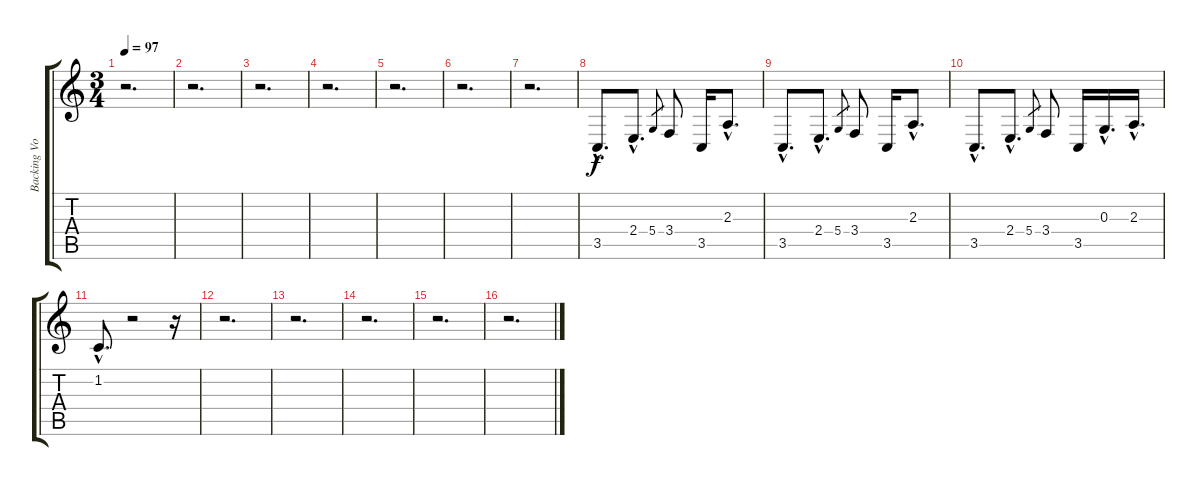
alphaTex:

\track ("Backing Vocal" "Backing Vo") {instrument tuba}
\staff {score tabs}
\tuning (E4 B3 G3 D3 A2 E2) {hide}
\ts (3 4)
\tempo 97
\clef g2
\ks c
r.2{d dy f} |
r.2{d} |
r.2{d} |
r.2{d} |
r.2{d} |
r.2{d} |
r.2{d} |
3.5{hac}.8{d} 2.4{hac}.8{d} 5.4.8{gr} 3.4.8 3.5.16 2.3{hac}.8{d} |
3.5{hac}.8{d} 2.4{hac}.8{d} 5.4.8{gr} 3.4.8 3.5.16 2.3{hac}.8{d} |
3.5{hac}.8{d} 2.4{hac}.8{d} 5.4.8{gr} 3.4.8 3.5.16 0.3{hac}.16{d} 2.3{hac}.16{d} |
1.2{hac}.8{d} r.2 r.16 |
r.2{d} |
r.2{d} |
r.2{d} |
r.2{d} |
r.2{d}
